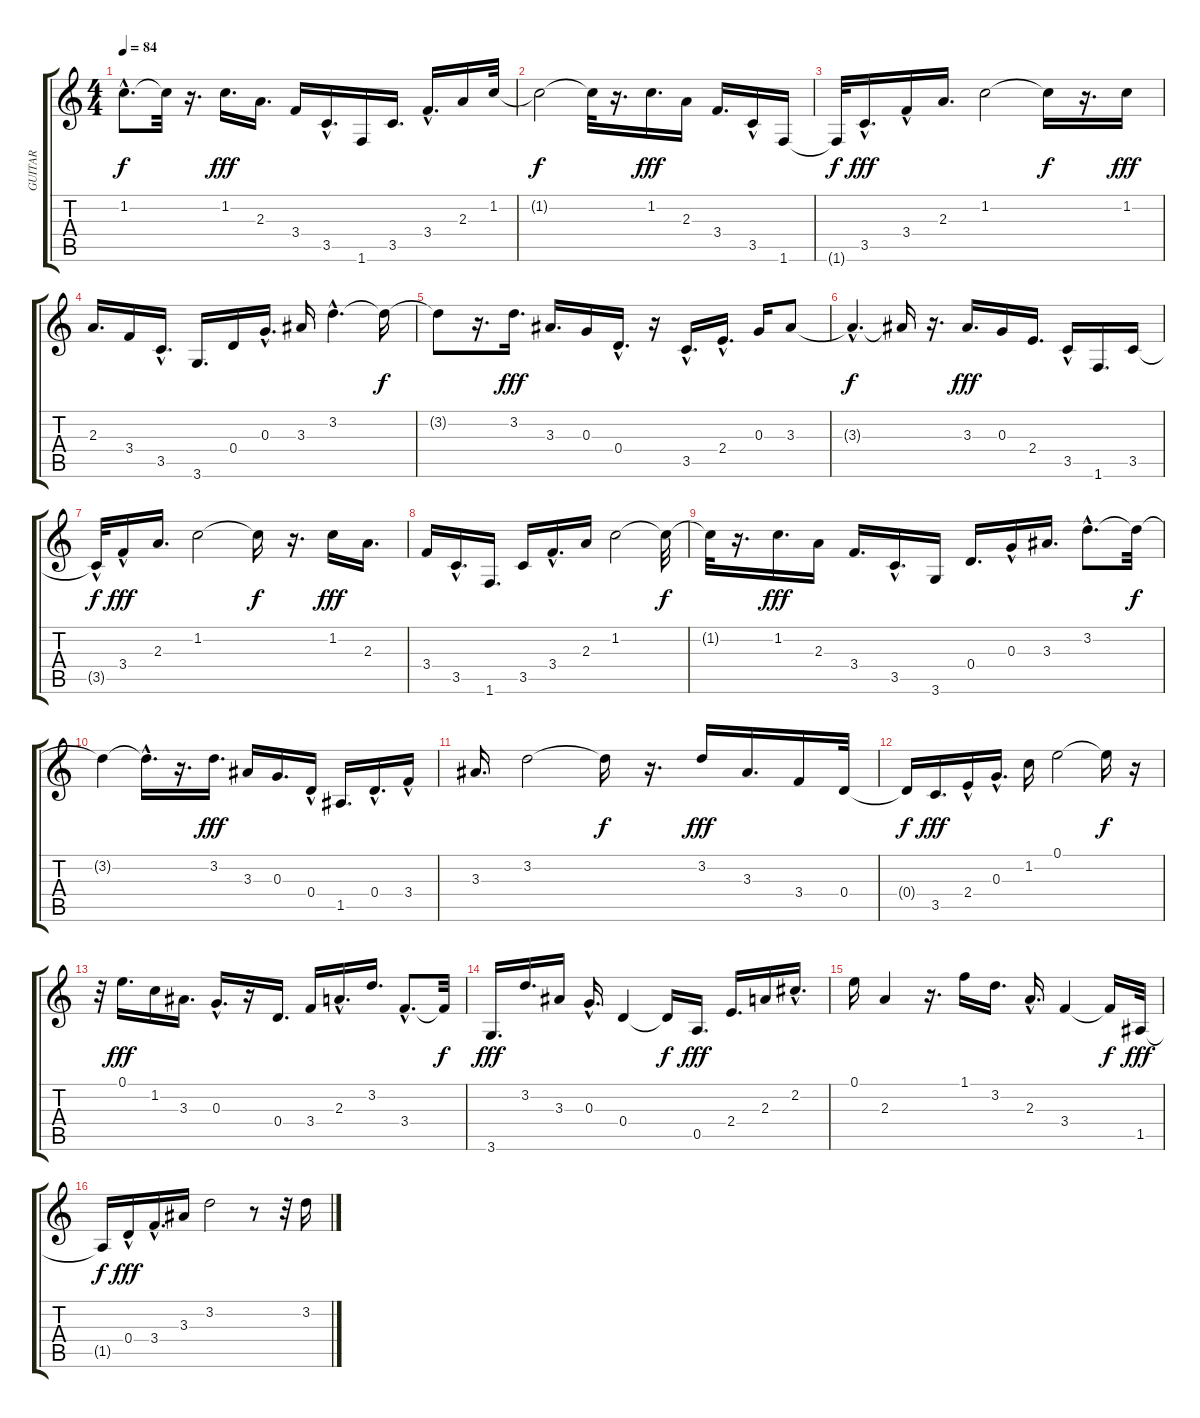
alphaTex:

\track ("GUITAR" "GUITAR") {instrument acousticguitarsteel}
\staff {score tabs}
\tuning (E4 B3 G3 D3 A2 E2) {hide}
\ts (4 4)
\tempo 84
\clef g2
\ks c
1.2{hac t}.8{d dy f} 1.2{t}.32 r.16{d} 1.2.16{d dy fff} 2.3.16{d} 3.4.16 3.5{hac}.16{d} 1.6.16 3.5.16{d} 3.4{hac}.16{d} 2.3.16 1.2.32 |
1.2{t}.2{dy f} 1.2{t}.32 r.16{d} 1.2.16{d dy fff} 2.3.16 3.4.16{d} 3.5{hac}.16 1.6.16 |
1.6{t}.32{dy f} 3.5{hac}.16{d dy fff} 3.4{hac}.16 2.3.16{d} 1.2.2 1.2{t}.16{dy f} r.16{d} 1.2.16{dy fff} |
2.3.16{d} 3.4.16 3.5{hac}.16{d} 3.6.16{d} 0.4.16 0.3{hac}.16{d} 3.3.16 3.2{hac}.4{d} 3.2{t}.16{dy f} |
3.2{t}.8 r.16{d} 3.2.16{d dy fff} 3.3.16{d} 0.3.16 0.4{hac}.16{d} r.16 3.5{hac}.16{d} 2.4{hac}.16{d} 0.3.16 3.3.8 |
3.3{hac t}.4{d dy f} 3.3{t}.16 r.16{d} 3.3.16{d dy fff} 0.3.16 2.4.16{d} 3.5{hac}.16 1.6.16{d} 3.5.16 |
3.5{hac t}.32{dy f} 3.4{hac}.16{dy fff} 2.3.16{d} 1.2.2 1.2{t}.16{dy f} r.16{d} 1.2.16{dy fff} 2.3.16{d} |
3.4.16 3.5{hac}.16{d} 1.6.16{d} 3.5.16 3.4{hac}.16{d} 2.3.16 1.2.2 1.2{t}.32{dy f} |
1.2{t}.32 r.16{d} 1.2.16{d dy fff} 2.3.16 3.4.16{d} 3.5{hac}.16{d} 3.6.16 0.4.16{d} 0.3{hac}.16 3.3.16{d} 3.2{hac}.8{d} 3.2{t}.32{dy f} |
3.2{t}.4 3.2{hac t}.16{d} r.16{d} 3.2.16{d dy fff} 3.3.16 0.3.16{d} 0.4{hac}.16 1.5.16{d} 0.4{hac}.16{d} 3.4{hac}.16 |
3.3.16{d} 3.2.2 3.2{t}.16{dy f} r.16{d} 3.2.16{dy fff} 3.3.16{d} 3.4.16 0.4.32 |
0.4{t}.16{dy f} 3.5.16{d dy fff} 2.4{hac}.16 0.3{hac}.16{d} 1.2.16 0.1.2 0.1{t}.16{dy f} r.16 |
r.32 0.1.16{d dy fff} 1.2.16 3.3.16{d} 0.3{hac}.16{d} r.16 0.4.16{d} 3.4.16 2.3{hac}.16{d} 3.2.16{d} 3.4{hac}.8{d} 3.4{t}.32{dy f} |
3.6.16{d dy fff} 3.2.16{d} 3.3.16 0.3{hac}.16{d} 0.4.4 0.4{t}.16{dy f} 0.5.16{d dy fff} 2.4.16{d} 2.3.16 2.2{hac}.16{d} |
0.1.16 2.3.4 r.16{d} 1.1.16 3.2.16{d} 2.3{hac}.16{d} 3.4.4 3.4{t}.16{dy f} 1.5.32{dy fff} |
1.5{t}.16{dy f} 0.4{hac}.16{dy fff} 3.4{hac}.16{d} 3.3.16 3.2.2 r.8 r.32 3.2.16
